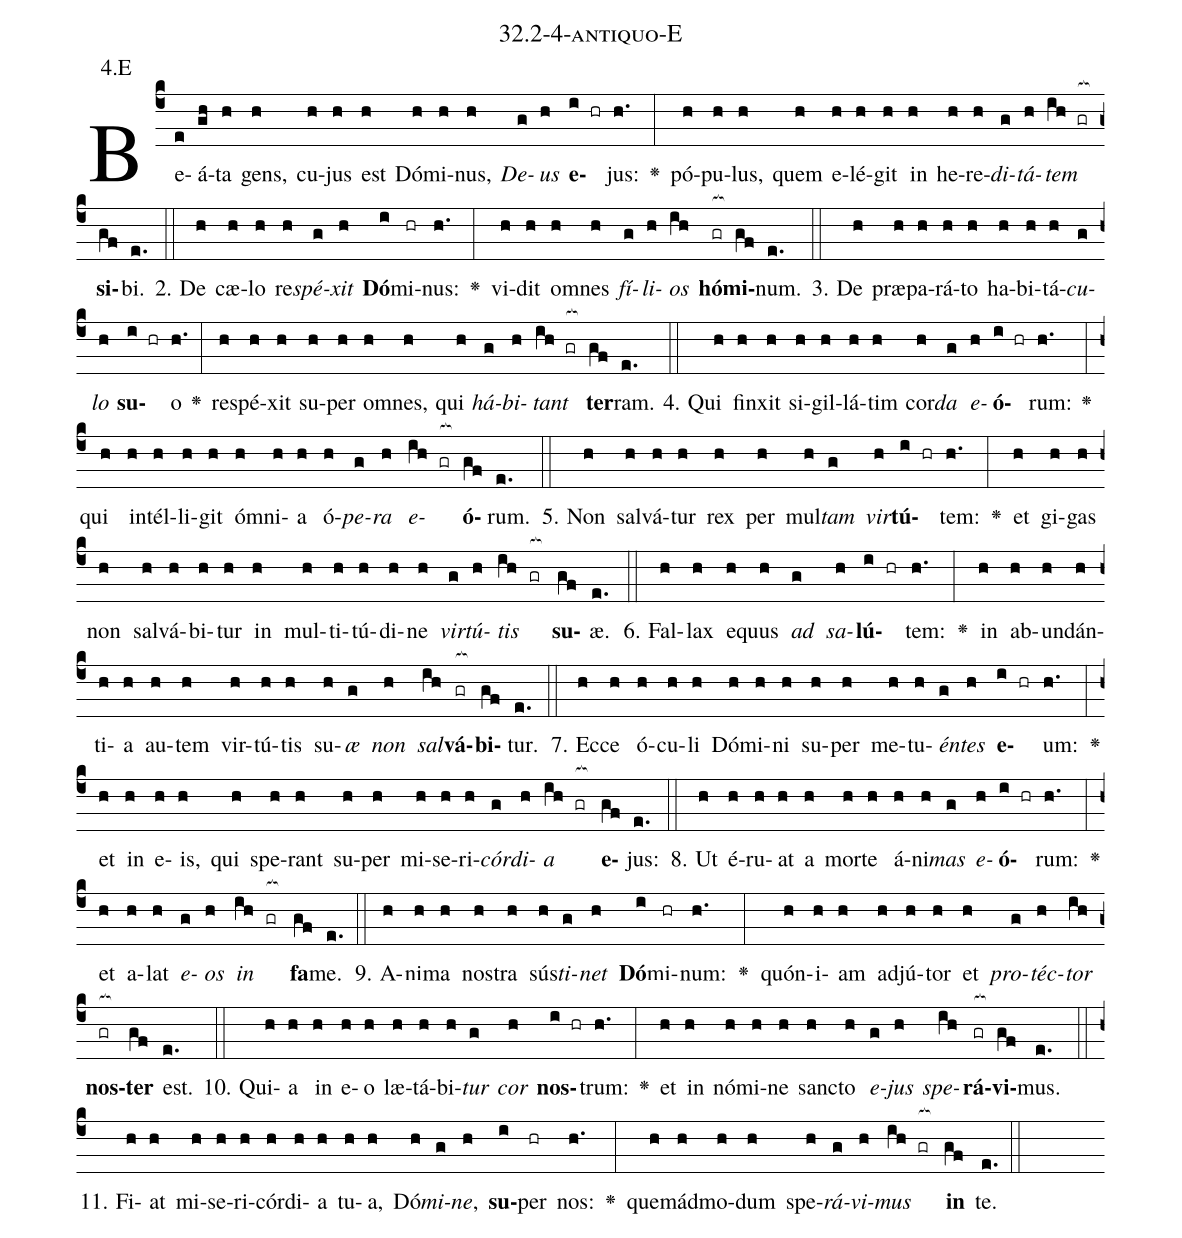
name: 32.2-4-antiquo-E;
annotation: 4.E;
%%
(c4)Be(e)á(gh)ta(h) gens,(h) cu(h)jus(h) est(h) Dó(h)mi(h)nus,(h) <i>De</i>(g)<i>us</i>(h) <b>e</b>(i hr)jus:(h.) <v>\greheightstar</v>(:) pó(h)pu(h)lus,(h) quem(h) e(h)lé(h)git(h) in(h) he(h)re(h)<i>di</i>(g)<i>tá</i>(h)<i>tem</i>(ih gr[ocb:1{]) <b>si</b>(gf[ocb:0}])bi.(e.) (::)
2. De(h) cæ(h)lo(h) re(h)<i>spé</i>(g)<i>xit</i>(h) <b>Dó</b>(i)mi(hr)nus:(h.) <v>\greheightstar</v>(:) vi(h)dit(h) om(h)nes(h) <i>fí</i>(g)<i>li</i>(h)<i>os</i>(ih) <b>hó</b>(gr[ocb:1{])<b>mi</b>(gf[ocb:0}])num.(e.) (::)
3. De(h) præ(h)pa(h)rá(h)to(h) ha(h)bi(h)tá(h)<i>cu</i>(g)<i>lo</i>(h) <b>su</b>(i hr)o(h.) <v>\greheightstar</v>(:) re(h)spé(h)xit(h) su(h)per(h) om(h)nes,(h) qui(h) <i>há</i>(g)<i>bi</i>(h)<i>tant</i>(ih gr[ocb:1{]) <b>ter</b>(gf[ocb:0}])ram.(e.) (::)
4. Qui(h) fin(h)xit(h) si(h)gil(h)lá(h)tim(h) cor(h)<i>da</i>(g) <i>e</i>(h)<b>ó</b>(i hr)rum:(h.) <v>\greheightstar</v>(:) qui(h) in(h)tél(h)li(h)git(h) óm(h)ni(h)a(h) ó(h)<i>pe</i>(g)<i>ra</i>(h) <i>e</i>(ih gr[ocb:1{])<b>ó</b>(gf[ocb:0}])rum.(e.) (::)
5. Non(h) sal(h)vá(h)tur(h) rex(h) per(h) mul(h)<i>tam</i>(g) <i>vir</i>(h)<b>tú</b>(i hr)tem:(h.) <v>\greheightstar</v>(:) et(h) gi(h)gas(h) non(h) sal(h)vá(h)bi(h)tur(h) in(h) mul(h)ti(h)tú(h)di(h)ne(h) <i>vir</i>(g)<i>tú</i>(h)<i>tis</i>(ih gr[ocb:1{]) <b>su</b>(gf[ocb:0}])æ.(e.) (::)
6. Fal(h)lax(h) e(h)quus(h) <i>ad</i>(g) <i>sa</i>(h)<b>lú</b>(i hr)tem:(h.) <v>\greheightstar</v>(:) in(h) ab(h)un(h)dán(h)ti(h)a(h) au(h)tem(h) vir(h)tú(h)tis(h) su(h)<i>æ</i>(g) <i>non</i>(h) <i>sal</i>(ih)<b>vá</b>(gr[ocb:1{])<b>bi</b>(gf[ocb:0}])tur.(e.) (::)
7. Ec(h)ce(h) ó(h)cu(h)li(h) Dó(h)mi(h)ni(h) su(h)per(h) me(h)tu(h)<i>én</i>(g)<i>tes</i>(h) <b>e</b>(i hr)um:(h.) <v>\greheightstar</v>(:) et(h) in(h) e(h)is,(h) qui(h) spe(h)rant(h) su(h)per(h) mi(h)se(h)ri(h)<i>cór</i>(g)<i>di</i>(h)<i>a</i>(ih gr[ocb:1{]) <b>e</b>(gf[ocb:0}])jus:(e.) (::)
8. Ut(h) é(h)ru(h)at(h) a(h) mor(h)te(h) á(h)ni(h)<i>mas</i>(g) <i>e</i>(h)<b>ó</b>(i hr)rum:(h.) <v>\greheightstar</v>(:) et(h) a(h)lat(h) <i>e</i>(g)<i>os</i>(h) <i>in</i>(ih gr[ocb:1{]) <b>fa</b>(gf[ocb:0}])me.(e.) (::)
9. A(h)ni(h)ma(h) nos(h)tra(h) sús(h)<i>ti</i>(g)<i>net</i>(h) <b>Dó</b>(i)mi(hr)num:(h.) <v>\greheightstar</v>(:) quón(h)i(h)am(h) ad(h)jú(h)tor(h) et(h) <i>pro</i>(g)<i>téc</i>(h)<i>tor</i>(ih) <b>nos</b>(gr[ocb:1{])<b>ter</b>(gf[ocb:0}]) est.(e.) (::)
10. Qui(h)a(h) in(h) e(h)o(h) læ(h)tá(h)bi(h)<i>tur</i>(g) <i>cor</i>(h) <b>nos</b>(i hr)trum:(h.) <v>\greheightstar</v>(:) et(h) in(h) nó(h)mi(h)ne(h) sanc(h)to(h) <i>e</i>(g)<i>jus</i>(h) <i>spe</i>(ih)<b>rá</b>(gr[ocb:1{])<b>vi</b>(gf[ocb:0}])mus.(e.) (::)
11. Fi(h)at(h) mi(h)se(h)ri(h)cór(h)di(h)a(h) tu(h)a,(h) Dó(h)<i>mi</i>(g)<i>ne</i>,(h) <b>su</b>(i)per(hr) nos:(h.) <v>\greheightstar</v>(:) quem(h)ád(h)mo(h)dum(h) spe(h)<i>rá</i>(g)<i>vi</i>(h)<i>mus</i>(ih gr[ocb:1{]) <b>in</b>(gf[ocb:0}]) te.(e.) (::)
